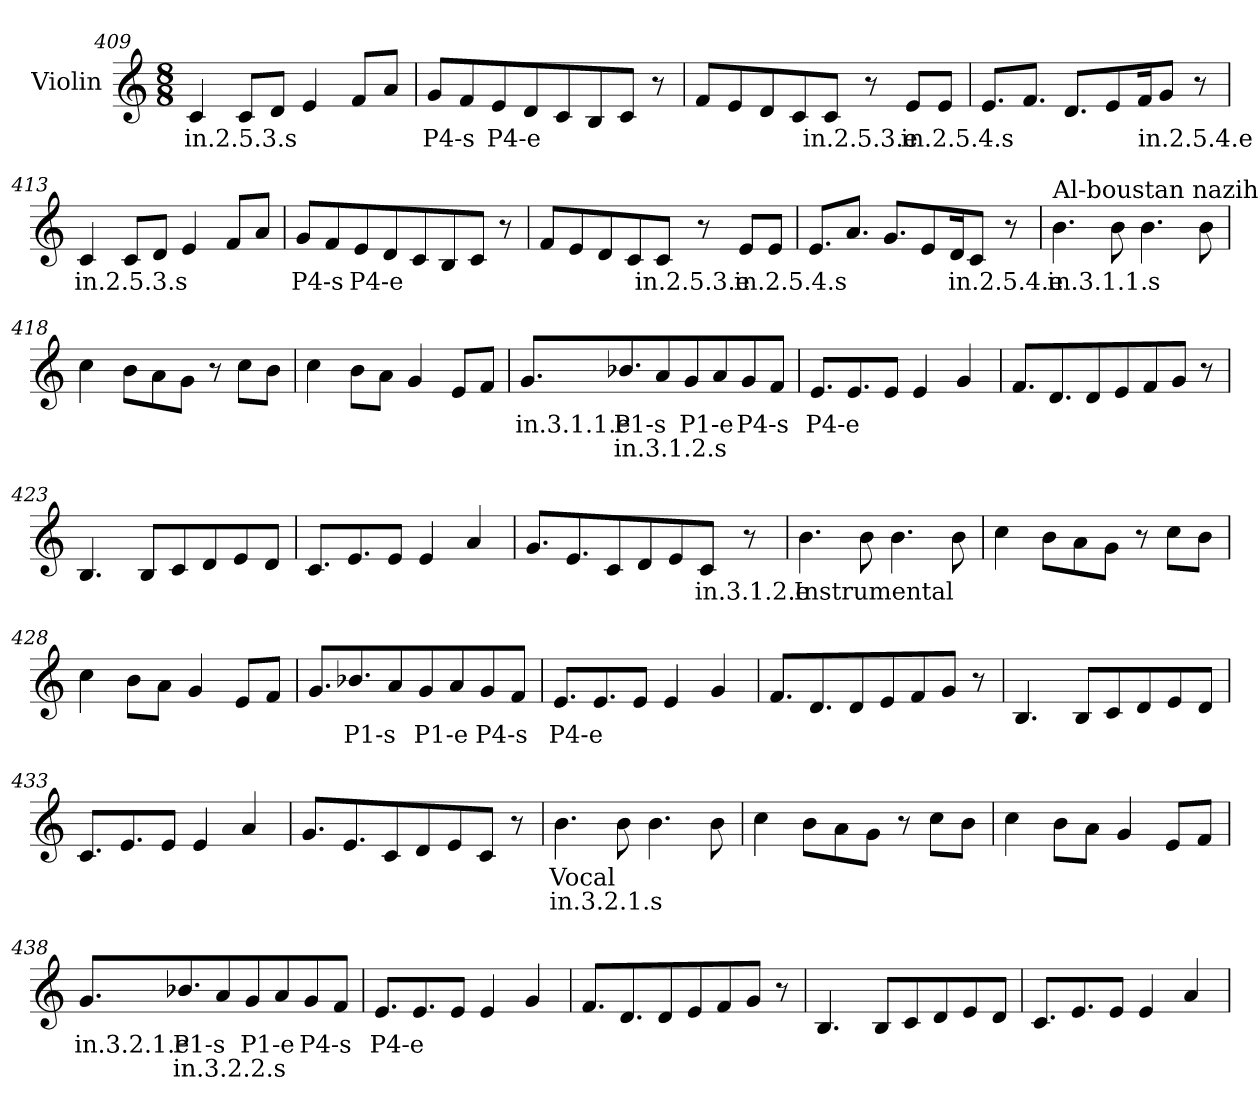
**kern	**text	**text
*part1	*part1	*part1
*staff1	*staff1	*staff1
*I"Violin	*	*
!!LO:LB:g=z
*clefG2	*	*
*k[]	*	*
*M8/8	*	*
=409	=409	=409
!	!LO:LY:b	!
4c/	in.2.5.3.s	.
8c/L	.	.
8d/J	.	.
4e/	.	.
8f/L	.	.
8a/J	.	.
!!LO:LB:g=z
=410	=410	=410
!	!LO:LY:b	!
8gi/L	P4-s	.
8fi/	.	.
!	!LO:LY:b	!
8ei/	P4-e	.
8d/	.	.
8c/	.	.
8B/	.	.
8c/J	.	.
8r	.	.
=411	=411	=411
8f/L	.	.
8e/	.	.
8d/	.	.
8c/	.	.
!	!LO:LY:b	!
8c/J	in.2.5.3.e	.
8r	.	.
!	!LO:LY:b	!
8e/L	in.2.5.4.s	.
8e/J	.	.
=412	=412	=412
8.e/L	.	.
8.f/J	.	.
8.d/L	.	.
8e/	.	.
16f/K	.	.
!	!LO:LY:b	!
8g/J	in.2.5.4.e	.
8r	.	.
!!LO:LB:g=z
=413	=413	=413
!	!LO:LY:b	!
4c/	in.2.5.3.s	.
8c/L	.	.
8d/J	.	.
4e/	.	.
8f/L	.	.
8a/J	.	.
!!LO:LB:g=z
=414	=414	=414
!	!LO:LY:b	!
8gi/L	P4-s	.
8fi/	.	.
!	!LO:LY:b	!
8ei/	P4-e	.
8d/	.	.
8c/	.	.
8B/	.	.
8c/J	.	.
8r	.	.
=415	=415	=415
8f/L	.	.
8e/	.	.
8d/	.	.
8c/	.	.
!	!LO:LY:b	!
8c/J	in.2.5.3.e	.
8r	.	.
!	!LO:LY:b	!
8e/L	in.2.5.4.s	.
8e/J	.	.
=416	=416	=416
8.e/L	.	.
8.a/J	.	.
8.g/L	.	.
8e/	.	.
16d/K	.	.
!	!LO:LY:b	!
8c/J	in.2.5.4.e	.
8r	.	.
!!LO:LB:g=z
=417	=417	=417
!LO:TX:a:t=Al-boustan nazih	!	!
!	!LO:LY:b	!
4.b\	in.3.1.1.s	.
8b\	.	.
4.b\	.	.
8b\	.	.
!!LO:LB:g=z
=418	=418	=418
4cc\	.	.
8b\L	.	.
8a\	.	.
8g\J	.	.
8r	.	.
8cc\L	.	.
8b\J	.	.
=419	=419	=419
4cc\	.	.
8b\L	.	.
8a\J	.	.
4g/	.	.
8e/L	.	.
8f/J	.	.
=420	=420	=420
!	!LO:LY:b	!
8.g/L	in.3.1.1.e	.
!	!LO:LY:b	!LO:LY:b
8.b-Xj/	P1-s	in.3.1.2.s
8aj/	.	.
!	!LO:LY:b	!
8gj/	P1-e	.
8a/	.	.
!	!LO:LY:b	!
8gi/	P4-s	.
8fi/J	.	.
=421	=421	=421
!	!LO:LY:b	!
8.ei/L	P4-e	.
8.e/	.	.
8e/J	.	.
4e/	.	.
4g/	.	.
!!LO:LB:g=z
=422	=422	=422
8.f/L	.	.
8.d/	.	.
8d/	.	.
8e/	.	.
8f/	.	.
8g/J	.	.
8r	.	.
=423	=423	=423
4.B/	.	.
8B/L	.	.
8c/	.	.
8d/	.	.
8e/	.	.
8d/J	.	.
=424	=424	=424
8.c/L	.	.
8.e/	.	.
8e/J	.	.
4e/	.	.
4a/	.	.
=425	=425	=425
8.g/L	.	.
8.e/	.	.
8c/	.	.
8d/	.	.
8e/	.	.
!	!LO:LY:b	!
8c/J	in.3.1.2.e	.
8r	.	.
!!LO:LB:g=z
=426	=426	=426
!	!LO:LY:b	!
4.b\	Instrumental	.
8b\	.	.
4.b\	.	.
8b\	.	.
!!LO:LB:g=z
=427	=427	=427
4cc\	.	.
8b\L	.	.
8a\	.	.
8g\J	.	.
8r	.	.
8cc\L	.	.
8b\J	.	.
=428	=428	=428
4cc\	.	.
8b\L	.	.
8a\J	.	.
4g/	.	.
8e/L	.	.
8f/J	.	.
=429	=429	=429
8.g/L	.	.
!	!LO:LY:b	!
8.b-Xj/	P1-s	.
8aj/	.	.
!	!LO:LY:b	!
8gj/	P1-e	.
8a/	.	.
!	!LO:LY:b	!
8gi/	P4-s	.
8fi/J	.	.
=430	=430	=430
!	!LO:LY:b	!
8.ei/L	P4-e	.
8.e/	.	.
8e/J	.	.
4e/	.	.
4g/	.	.
=431	=431	=431
8.f/L	.	.
8.d/	.	.
8d/	.	.
8e/	.	.
8f/	.	.
8g/J	.	.
8r	.	.
!!LO:PB:g=z
=432	=432	=432
4.B/	.	.
8B/L	.	.
8c/	.	.
8d/	.	.
8e/	.	.
8d/J	.	.
=433	=433	=433
8.c/L	.	.
8.e/	.	.
8e/J	.	.
4e/	.	.
4a/	.	.
=434	=434	=434
8.g/L	.	.
8.e/	.	.
8c/	.	.
8d/	.	.
8e/	.	.
8c/J	.	.
8r	.	.
=435	=435	=435
!	!LO:LY:b	!LO:LY:b
4.b\	Vocal	in.3.2.1.s
8b\	.	.
4.b\	.	.
8b\	.	.
!!LO:LB:g=z
=436	=436	=436
4cc\	.	.
8b\L	.	.
8a\	.	.
8g\J	.	.
8r	.	.
8cc\L	.	.
8b\J	.	.
=437	=437	=437
4cc\	.	.
8b\L	.	.
8a\J	.	.
4g/	.	.
8e/L	.	.
8f/J	.	.
=438	=438	=438
!	!LO:LY:b	!
8.g/L	in.3.2.1.e	.
!	!LO:LY:b	!LO:LY:b
8.b-Xj/	P1-s	in.3.2.2.s
8aj/	.	.
!	!LO:LY:b	!
8gj/	P1-e	.
8a/	.	.
!	!LO:LY:b	!
8gi/	P4-s	.
8fi/J	.	.
=439	=439	=439
!	!LO:LY:b	!
8.ei/L	P4-e	.
8.e/	.	.
8e/J	.	.
4e/	.	.
4g/	.	.
!!LO:LB:g=z
=440	=440	=440
8.f/L	.	.
8.d/	.	.
8d/	.	.
8e/	.	.
8f/	.	.
8g/J	.	.
8r	.	.
=441	=441	=441
4.B/	.	.
8B/L	.	.
8c/	.	.
8d/	.	.
8e/	.	.
8d/J	.	.
=442	=442	=442
8.c/L	.	.
8.e/	.	.
8e/J	.	.
4e/	.	.
4a/	.	.
=	=	=
*-	*-	*-
